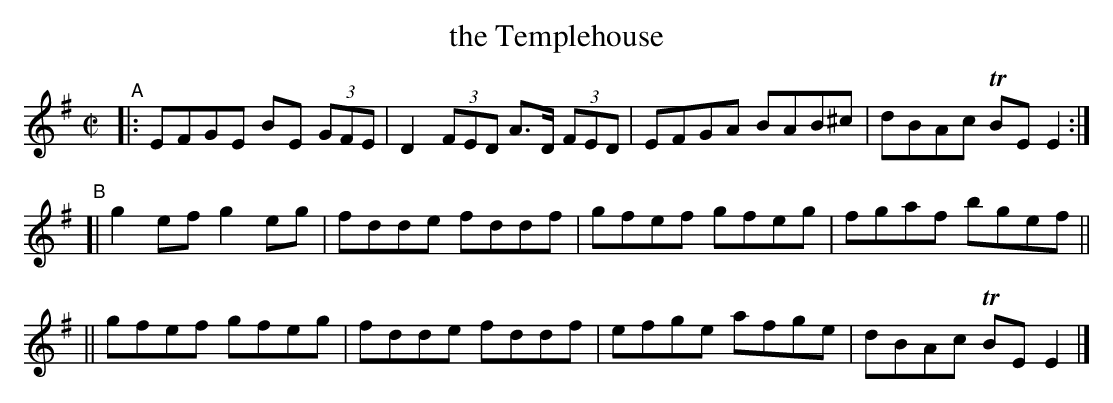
X:1
T: the Templehouse
M: C|
L: 1/8
K: Em
"^A"\
|: EFGE BE (3GFE | D2 (3FED A>D (3FED | EFGA BAB^c | dBAc TBEE2 :|
"^B"\
[| g2ef g2eg | fdde fddf | gfef gfeg | fgaf bgef ||
|| gfef gfeg | fdde fddf | efge afge | dBAc TBEE2 |]
